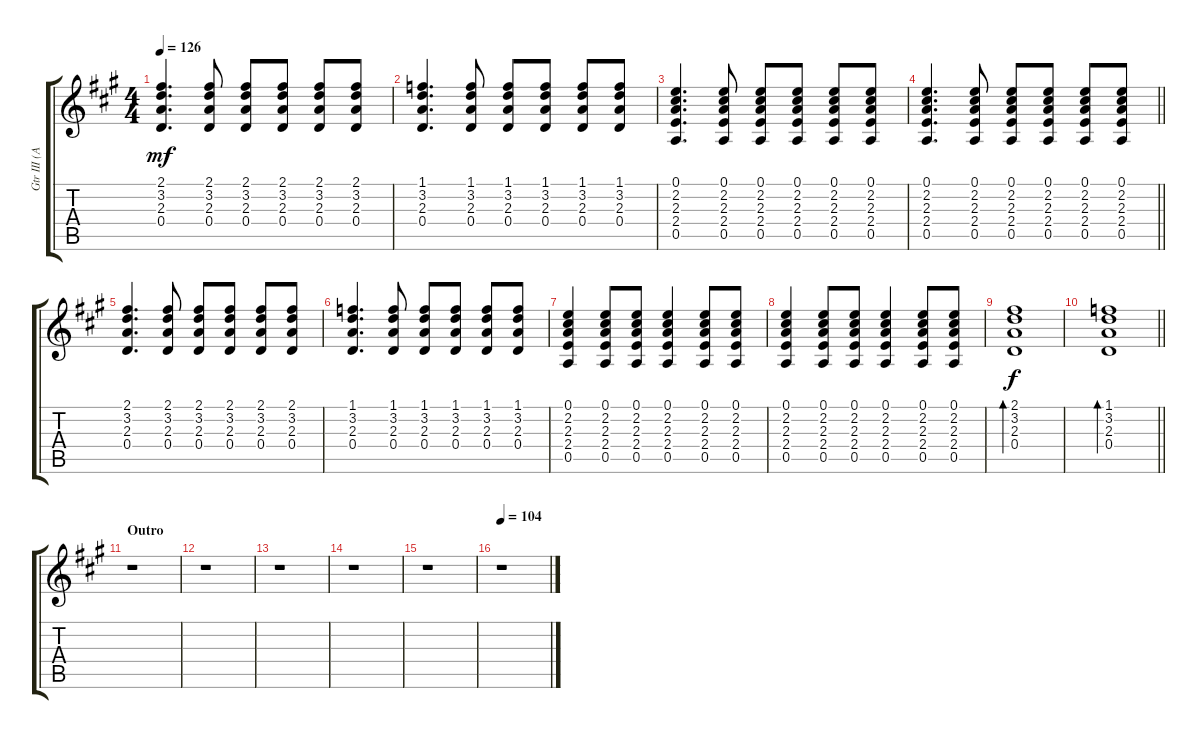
\track ("Gtr III (Acoustic)" "Gtr III (A") {instrument acousticguitarsteel}
\staff {score tabs}
\tuning (E4 B3 G3 D3 A2 E2) {hide}
\ts (4 4)
\tempo 126
\clef g2
\ks a
(2.1 3.2 2.3 0.4).4{d dy mf} (2.1 3.2 2.3 0.4).8 (2.1 3.2 2.3 0.4).8 (2.1 3.2 2.3 0.4).8 (2.1 3.2 2.3 0.4).8 (2.1 3.2 2.3 0.4).8 |
(1.1 3.2 2.3 0.4).4{d} (1.1 3.2 2.3 0.4).8 (1.1 3.2 2.3 0.4).8 (1.1 3.2 2.3 0.4).8 (1.1 3.2 2.3 0.4).8 (1.1 3.2 2.3 0.4).8 |
(0.1 2.2 2.3 2.4 0.5).4{d} (0.1 2.2 2.3 2.4 0.5).8 (0.1 2.2 2.3 2.4 0.5).8 (0.1 2.2 2.3 2.4 0.5).8 (0.1 2.2 2.3 2.4 0.5).8 (0.1 2.2 2.3 2.4 0.5).8 |
\barLineRight lightlight
(0.1 2.2 2.3 2.4 0.5).4{d} (0.1 2.2 2.3 2.4 0.5).8 (0.1 2.2 2.3 2.4 0.5).8 (0.1 2.2 2.3 2.4 0.5).8 (0.1 2.2 2.3 2.4 0.5).8 (0.1 2.2 2.3 2.4 0.5).8 |
(2.1 3.2 2.3 0.4).4{d} (2.1 3.2 2.3 0.4).8 (2.1 3.2 2.3 0.4).8 (2.1 3.2 2.3 0.4).8 (2.1 3.2 2.3 0.4).8 (2.1 3.2 2.3 0.4).8 |
(1.1 3.2 2.3 0.4).4{d} (1.1 3.2 2.3 0.4).8 (1.1 3.2 2.3 0.4).8 (1.1 3.2 2.3 0.4).8 (1.1 3.2 2.3 0.4).8 (1.1 3.2 2.3 0.4).8 |
(0.1 2.2 2.3 2.4 0.5).4 (0.1 2.2 2.3 2.4 0.5).8 (0.1 2.2 2.3 2.4 0.5).8 (0.1 2.2 2.3 2.4 0.5).4 (0.1 2.2 2.3 2.4 0.5).8 (0.1 2.2 2.3 2.4 0.5).8 |
(0.1 2.2 2.3 2.4 0.5).4 (0.1 2.2 2.3 2.4 0.5).8 (0.1 2.2 2.3 2.4 0.5).8 (0.1 2.2 2.3 2.4 0.5).4 (0.1 2.2 2.3 2.4 0.5).8 (0.1 2.2 2.3 2.4 0.5).8 |
(2.1 3.2 2.3 0.4).1{bd 120 dy f} |
\barLineRight lightlight
(1.1 3.2 2.3 0.4).1{bd 120} |
\section ("" "Outro")
r.1 |
r.1 |
r.1 |
r.1 |
r.1 |
\tempo 104
r.1
